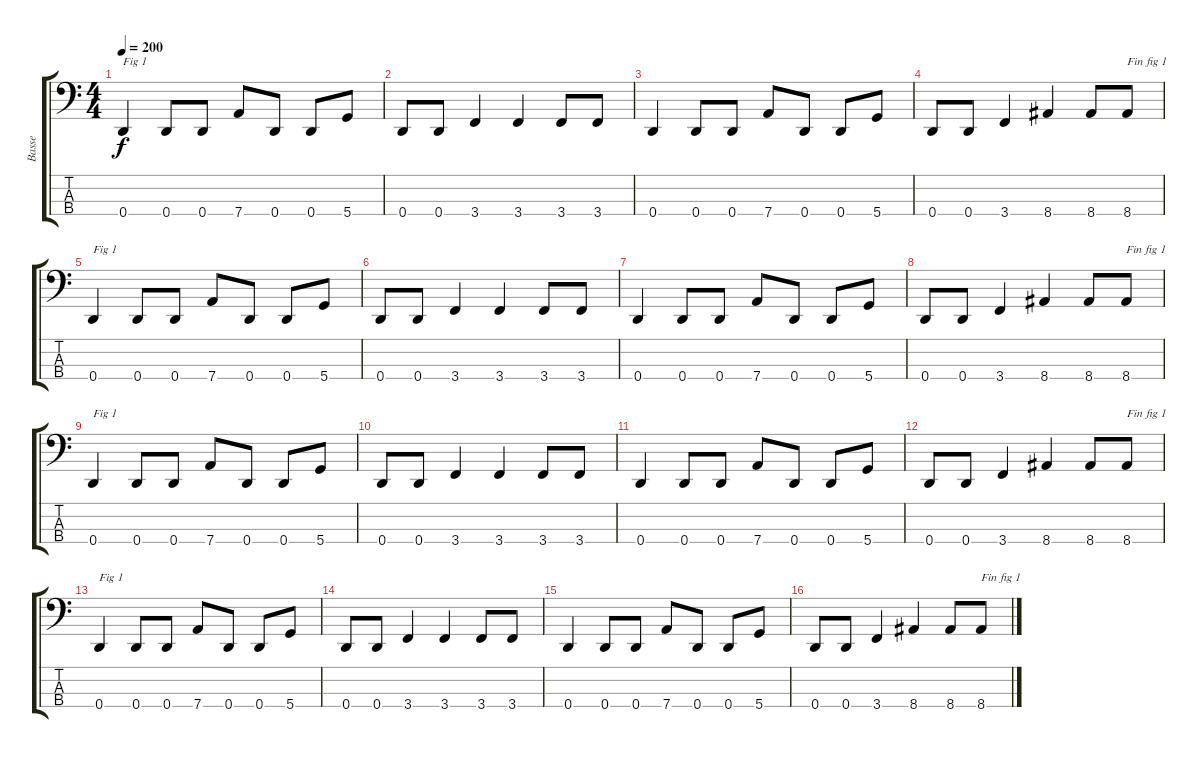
\track ("Basse" "Basse") {instrument electricbasspick}
\staff {score tabs}
\tuning (G2 D2 A1 D1) {hide}
\ts (4 4)
\tempo 200
\clef f4
\ks c
0.4.4{txt "Fig 1" dy f} 0.4.8 0.4.8 7.4.8 0.4.8 0.4.8 5.4.8 |
0.4.8 0.4.8 3.4.4 3.4.4 3.4.8 3.4.8 |
0.4.4 0.4.8 0.4.8 7.4.8 0.4.8 0.4.8 5.4.8 |
0.4.8 0.4.8 3.4.4 8.4.4 8.4.8 8.4.8{txt "Fin fig 1"} |
0.4.4{txt "Fig 1"} 0.4.8 0.4.8 7.4.8 0.4.8 0.4.8 5.4.8 |
0.4.8 0.4.8 3.4.4 3.4.4 3.4.8 3.4.8 |
0.4.4 0.4.8 0.4.8 7.4.8 0.4.8 0.4.8 5.4.8 |
0.4.8 0.4.8 3.4.4 8.4.4 8.4.8 8.4.8{txt "Fin fig 1"} |
0.4.4{txt "Fig 1"} 0.4.8 0.4.8 7.4.8 0.4.8 0.4.8 5.4.8 |
0.4.8 0.4.8 3.4.4 3.4.4 3.4.8 3.4.8 |
0.4.4 0.4.8 0.4.8 7.4.8 0.4.8 0.4.8 5.4.8 |
0.4.8 0.4.8 3.4.4 8.4.4 8.4.8 8.4.8{txt "Fin fig 1"} |
0.4.4{txt "Fig 1"} 0.4.8 0.4.8 7.4.8 0.4.8 0.4.8 5.4.8 |
0.4.8 0.4.8 3.4.4 3.4.4 3.4.8 3.4.8 |
0.4.4 0.4.8 0.4.8 7.4.8 0.4.8 0.4.8 5.4.8 |
0.4.8 0.4.8 3.4.4 8.4.4 8.4.8 8.4.8{txt "Fin fig 1"}
